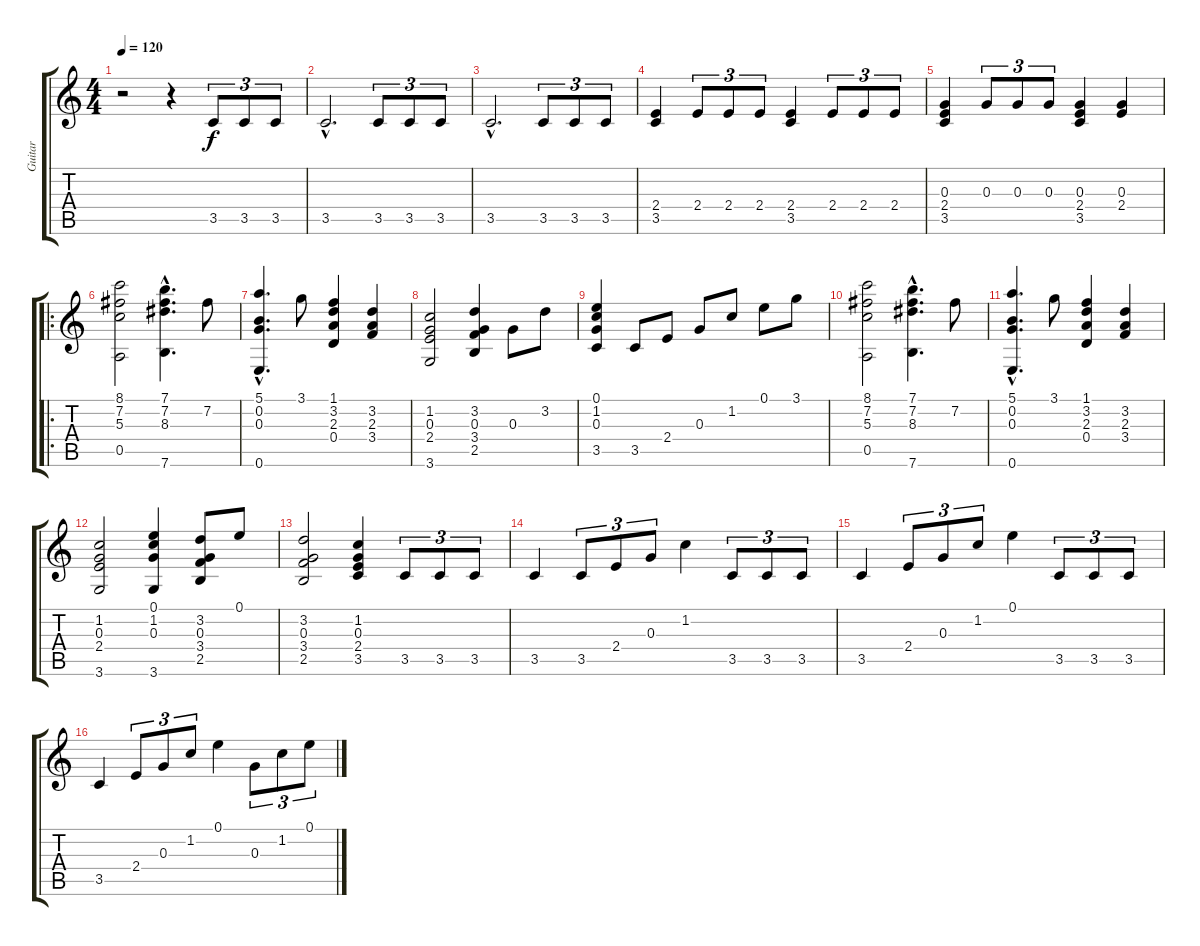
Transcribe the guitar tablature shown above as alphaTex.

\track ("Guitar" "Guitar") {instrument acousticguitarnylon}
\staff {score tabs}
\tuning (E4 B3 G3 D3 A2 E2) {hide}
\ts (4 4)
\tempo 120
\clef g2
\ks c
r.2{dy f instrument acousticguitarnylon} r.4 3.5.8{tu (3 2)} 3.5.8{tu (3 2)} 3.5.8{tu (3 2)} |
3.5{hac}.2{d} 3.5.8{tu (3 2)} 3.5.8{tu (3 2)} 3.5.8{tu (3 2)} |
3.5{hac}.2{d} 3.5.8{tu (3 2)} 3.5.8{tu (3 2)} 3.5.8{tu (3 2)} |
(2.4 3.5).4 2.4.8{tu (3 2)} 2.4.8{tu (3 2)} 2.4.8{tu (3 2)} (2.4 3.5).4 2.4.8{tu (3 2)} 2.4.8{tu (3 2)} 2.4.8{tu (3 2)} |
(0.3 2.4 3.5).4 0.3.8{tu (3 2)} 0.3.8{tu (3 2)} 0.3.8{tu (3 2)} (0.3 2.4 3.5).4 (0.3 2.4).4 |
\ro
(8.1 7.2 5.3 0.5).2 (7.1{hac} 7.2{hac} 8.3{hac} 7.6{hac}).4{d} 7.2.8 |
(5.1{hac} 0.2{hac} 0.3{hac} 0.6{hac}).4{d} 3.1.8 (1.1 3.2 2.3 0.4).4 (3.2 2.3 3.4).4 |
(1.2 0.3 2.4 3.6).2 (3.2 0.3 3.4 2.5).4 0.3.8 3.2.8 |
(0.1 1.2 0.3 3.5).4 3.5.8 2.4.8 0.3.8 1.2.8 0.1.8 3.1.8 |
(8.1 7.2 5.3 0.5).2 (7.1{hac} 7.2{hac} 8.3{hac} 7.6{hac}).4{d} 7.2.8 |
(5.1{hac} 0.2{hac} 0.3{hac} 0.6{hac}).4{d} 3.1.8 (1.1 3.2 2.3 0.4).4 (3.2 2.3 3.4).4 |
(1.2 0.3 2.4 3.6).2 (0.1 1.2 0.3 3.6).4 (3.2 0.3 3.4 2.5).8 0.1.8 |
(3.2 0.3 3.4 2.5).2 (1.2 0.3 2.4 3.5).4 3.5.8{tu (3 2)} 3.5.8{tu (3 2)} 3.5.8{tu (3 2)} |
3.5.4 3.5.8{tu (3 2)} 2.4.8{tu (3 2)} 0.3.8{tu (3 2)} 1.2.4 3.5.8{tu (3 2)} 3.5.8{tu (3 2)} 3.5.8{tu (3 2)} |
3.5.4 2.4.8{tu (3 2)} 0.3.8{tu (3 2)} 1.2.8{tu (3 2)} 0.1.4 3.5.8{tu (3 2)} 3.5.8{tu (3 2)} 3.5.8{tu (3 2)} |
3.5.4 2.4.8{tu (3 2)} 0.3.8{tu (3 2)} 1.2.8{tu (3 2)} 0.1.4 0.3.8{tu (3 2)} 1.2.8{tu (3 2)} 0.1.8{tu (3 2)}
